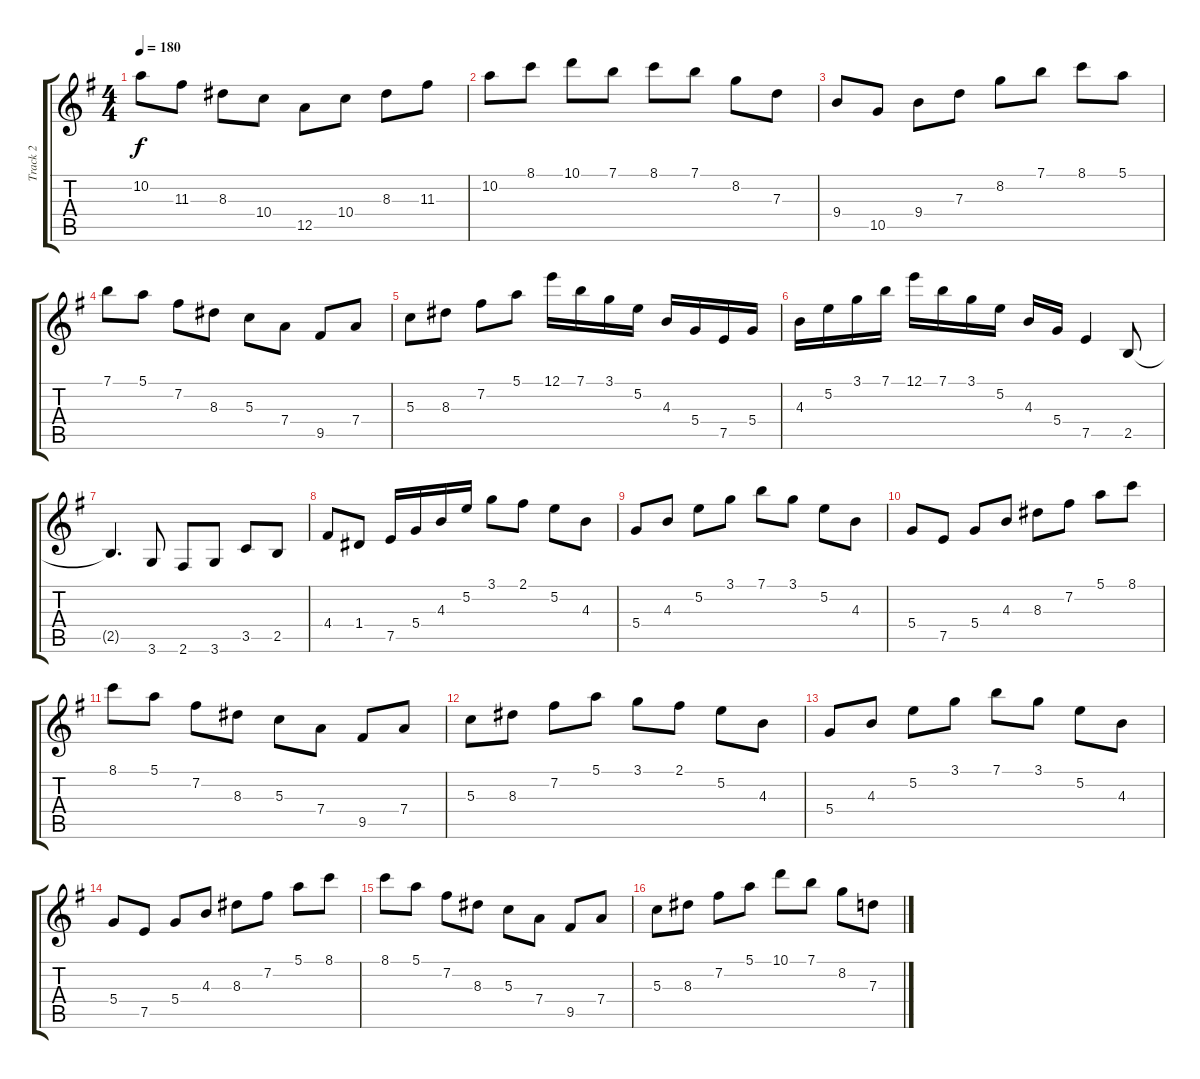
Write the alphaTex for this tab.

\track ("Track 2" "Track 2") {instrument overdrivenguitar}
\staff {score tabs}
\tuning (E4 B3 G3 D3 A2 E2) {hide}
\ts (4 4)
\tempo 180
\clef g2
\ks g
10.2.8{dy f} 11.3.8 8.3.8 10.4.8 12.5.8 10.4.8 8.3.8 11.3.8 |
10.2.8 8.1.8 10.1.8 7.1.8 8.1.8 7.1.8 8.2.8 7.3.8 |
9.4.8 10.5.8 9.4.8 7.3.8 8.2.8 7.1.8 8.1.8 5.1.8 |
7.1.8 5.1.8 7.2.8 8.3.8 5.3.8 7.4.8 9.5.8 7.4.8 |
5.3.8 8.3.8 7.2.8 5.1.8 12.1.16 7.1.16 3.1.16 5.2.16 4.3.16 5.4.16 7.5.16 5.4.16 |
4.3.16 5.2.16 3.1.16 7.1.16 12.1.16 7.1.16 3.1.16 5.2.16 4.3.16 5.4.16 7.5.4 2.5.8 |
2.5{t}.4{d} 3.6.8 2.6.8 3.6.8 3.5.8 2.5.8 |
4.4.8 1.4.8 7.5.16 5.4.16 4.3.16 5.2.16 3.1.8 2.1.8 5.2.8 4.3.8 |
5.4.8 4.3.8 5.2.8 3.1.8 7.1.8 3.1.8 5.2.8 4.3.8 |
5.4.8 7.5.8 5.4.8 4.3.8 8.3.8 7.2.8 5.1.8 8.1.8 |
8.1.8 5.1.8 7.2.8 8.3.8 5.3.8 7.4.8 9.5.8 7.4.8 |
5.3.8 8.3.8 7.2.8 5.1.8 3.1.8 2.1.8 5.2.8 4.3.8 |
5.4.8 4.3.8 5.2.8 3.1.8 7.1.8 3.1.8 5.2.8 4.3.8 |
5.4.8 7.5.8 5.4.8 4.3.8 8.3.8 7.2.8 5.1.8 8.1.8 |
8.1.8 5.1.8 7.2.8 8.3.8 5.3.8 7.4.8 9.5.8 7.4.8 |
5.3.8 8.3.8 7.2.8 5.1.8 10.1.8 7.1.8 8.2.8 7.3.8
